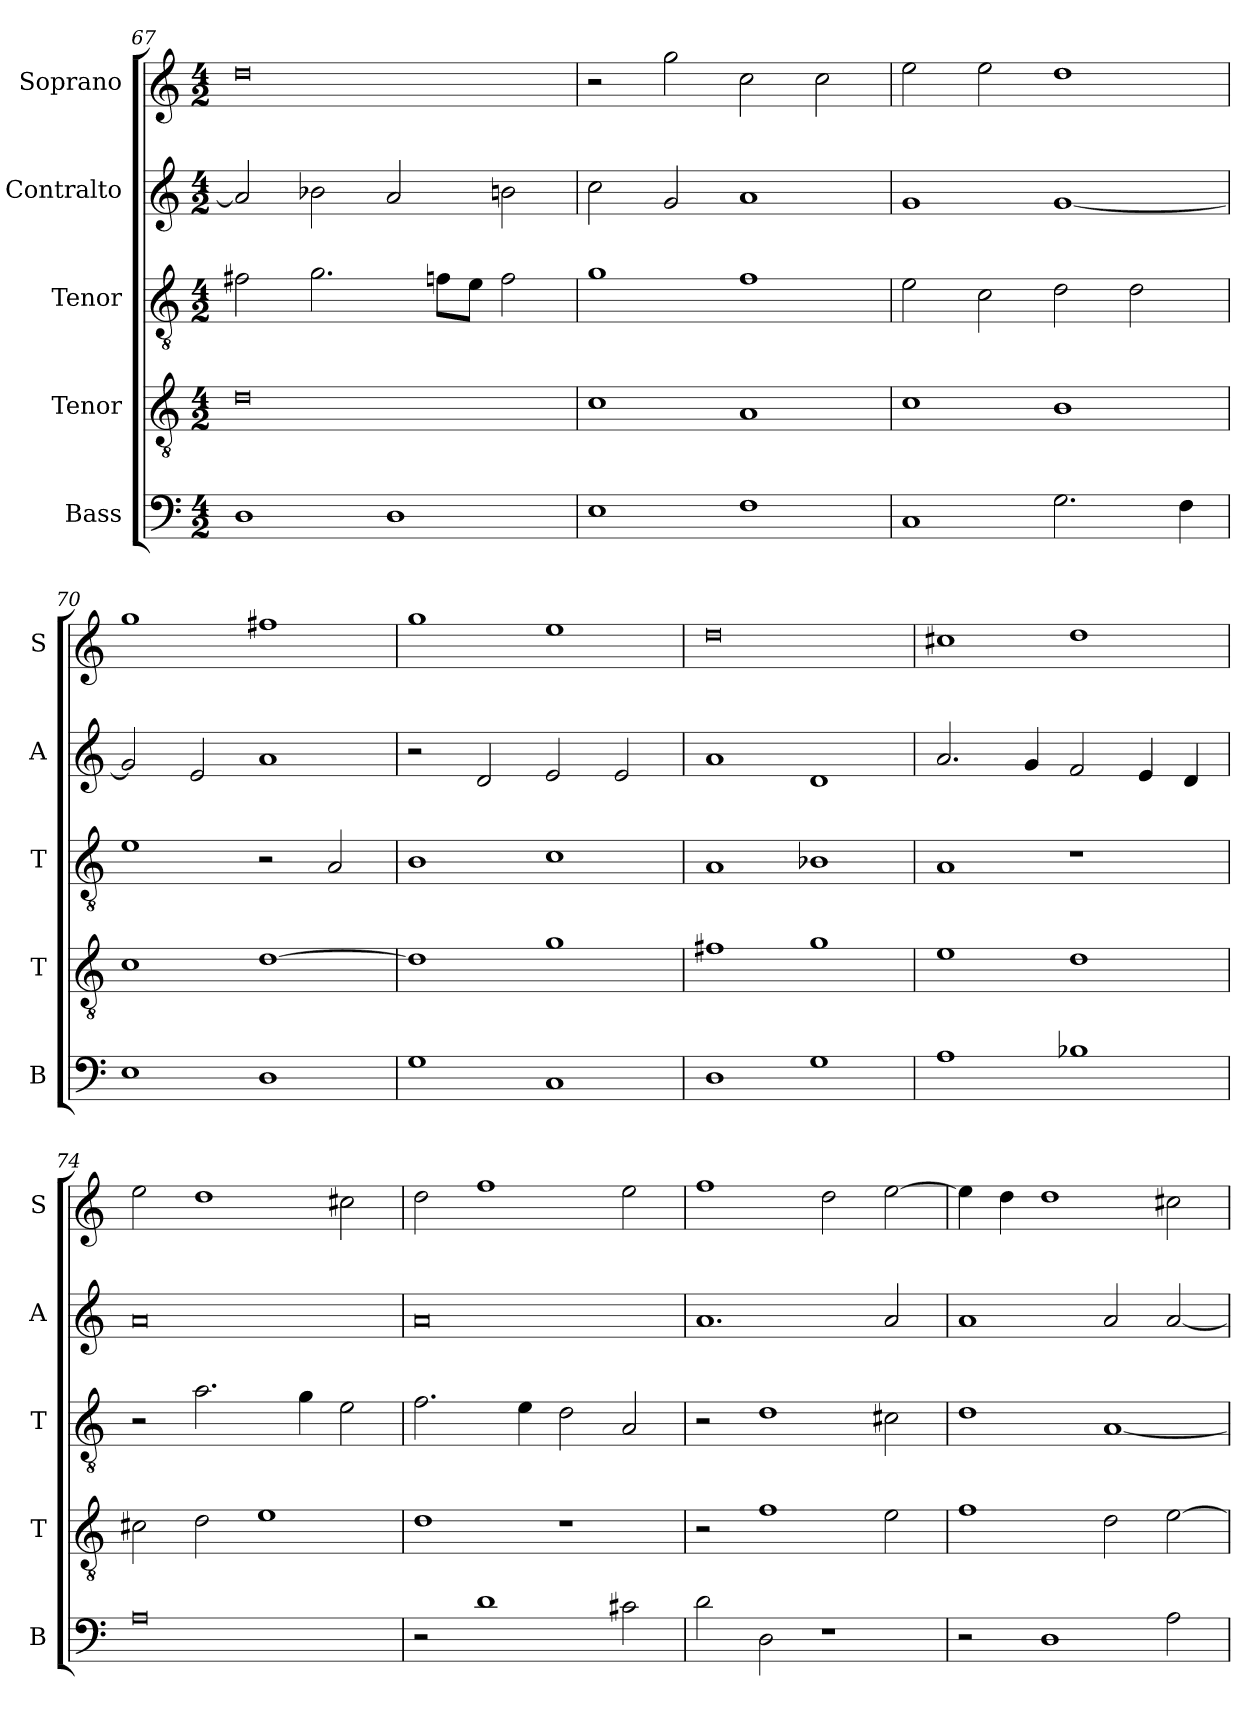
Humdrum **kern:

**kern	**kern	**kern	**kern	**kern
*part5	*part4	*part3	*part2	*part1
*staff5	*staff4	*staff3	*staff2	*staff1
*I"Bass	*I"Tenor	*I"Tenor	*I"Contralto	*I"Soprano
*I'B	*I'T	*I'T	*I'A	*I'S
*clefF4	*clefGv2	*clefGv2	*clefG2	*clefG2
*k[]	*k[]	*k[]	*k[]	*k[]
*G:mix	*G:mix	*G:mix	*G:mix	*G:mix
*M4/2	*M4/2	*M4/2	*M4/2	*M4/2
=67	=67	=67	=67	=67
1D	0d	2f#X	2a]	0dd
.	.	2.g	2b-X	.
1D	.	.	2a	.
.	.	8fn\L	.	.
.	.	8e\J	.	.
.	.	2f	2bn	.
=68	=68	=68	=68	=68
1E	1c	1g	2cc	2r
.	.	.	2g	2gg
1F	1A	1f	1a	2cc
.	.	.	.	2cc
=69	=69	=69	=69	=69
1C	1c	2e	1g	2ee
.	.	2c	.	2ee
2.G	1B	2d	[1g	1dd
.	.	2d	.	.
4F	.	.	.	.
=70	=70	=70	=70	=70
1E	1c	1e	2g]	1gg
.	.	.	2e	.
1D	[1d	2r	1a	1ff#X
.	.	2A	.	.
=71	=71	=71	=71	=71
1G	1d]	1B	2r	1gg
.	.	.	2d	.
1C	1g	1c	2e	1ee
.	.	.	2e	.
=72	=72	=72	=72	=72
1D	1f#X	1A	1a	0dd
1G	1g	1B-X	1d	.
=73	=73	=73	=73	=73
1A	1e	1A	2.a	1cc#X
.	.	.	4g	.
1B-X	1d	1r	2f	1dd
.	.	.	4e	.
.	.	.	4d	.
=74	=74	=74	=74	=74
0A	2c#X	2r	0a	2ee
.	2d	2.a	.	1dd
.	1e	.	.	.
.	.	4g	.	.
.	.	2e	.	2cc#X
=75	=75	=75	=75	=75
2r	1d	2.f	0a	2dd
1d	.	.	.	1ff
.	.	4e	.	.
.	1r	2d	.	.
2c#X	.	2A	.	2ee
=76	=76	=76	=76	=76
2d	2r	2r	1.a	1ff
2D	1f	1d	.	.
1r	.	.	.	2dd
.	2e	2c#X	2a	[2ee
=77	=77	=77	=77	=77
2r	1f	1d	1a	4ee]
.	.	.	.	4dd
1D	.	.	.	1dd
.	2d	[1A	2a	.
2A	[2e	.	[2a	2cc#X
=	=	=	=	=
*-	*-	*-	*-	*-
